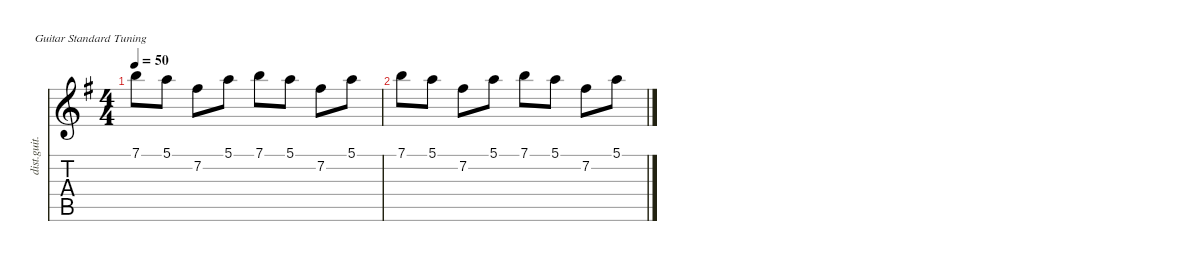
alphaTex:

\defaultSystemsLayout 4
\hideDynamics
\bracketExtendMode nobrackets
\track ("Distortion Guitar" "dist.guit.") {instrument distortionguitar}
\staff {score tabs}
\tuning (E4 B3 G3 D3 A2 E2)
\ts (4 4)
\tempo 50
\clef g2
\ks g
7.1{acc forcenatural}.8{dy mf instrument distortionguitar beam Down} 5.1{acc forcenatural}.8{beam Down} 7.2{acc #}.8{beam Down} 5.1{acc forcenatural}.8{beam Down} 7.1{acc forcenatural}.8{beam Down} 5.1{acc forcenatural}.8{beam Down} 7.2{acc #}.8{beam Down} 5.1{acc forcenatural}.8{beam Down} |
7.1{acc forcenatural}.8{beam Down} 5.1{acc forcenatural}.8{beam Down} 7.2{acc #}.8{beam Down} 5.1{acc forcenatural}.8{beam Down} 7.1{acc forcenatural}.8{beam Down} 5.1{acc forcenatural}.8{beam Down} 7.2{acc #}.8{beam Down} 5.1{acc forcenatural}.8{beam Down}
